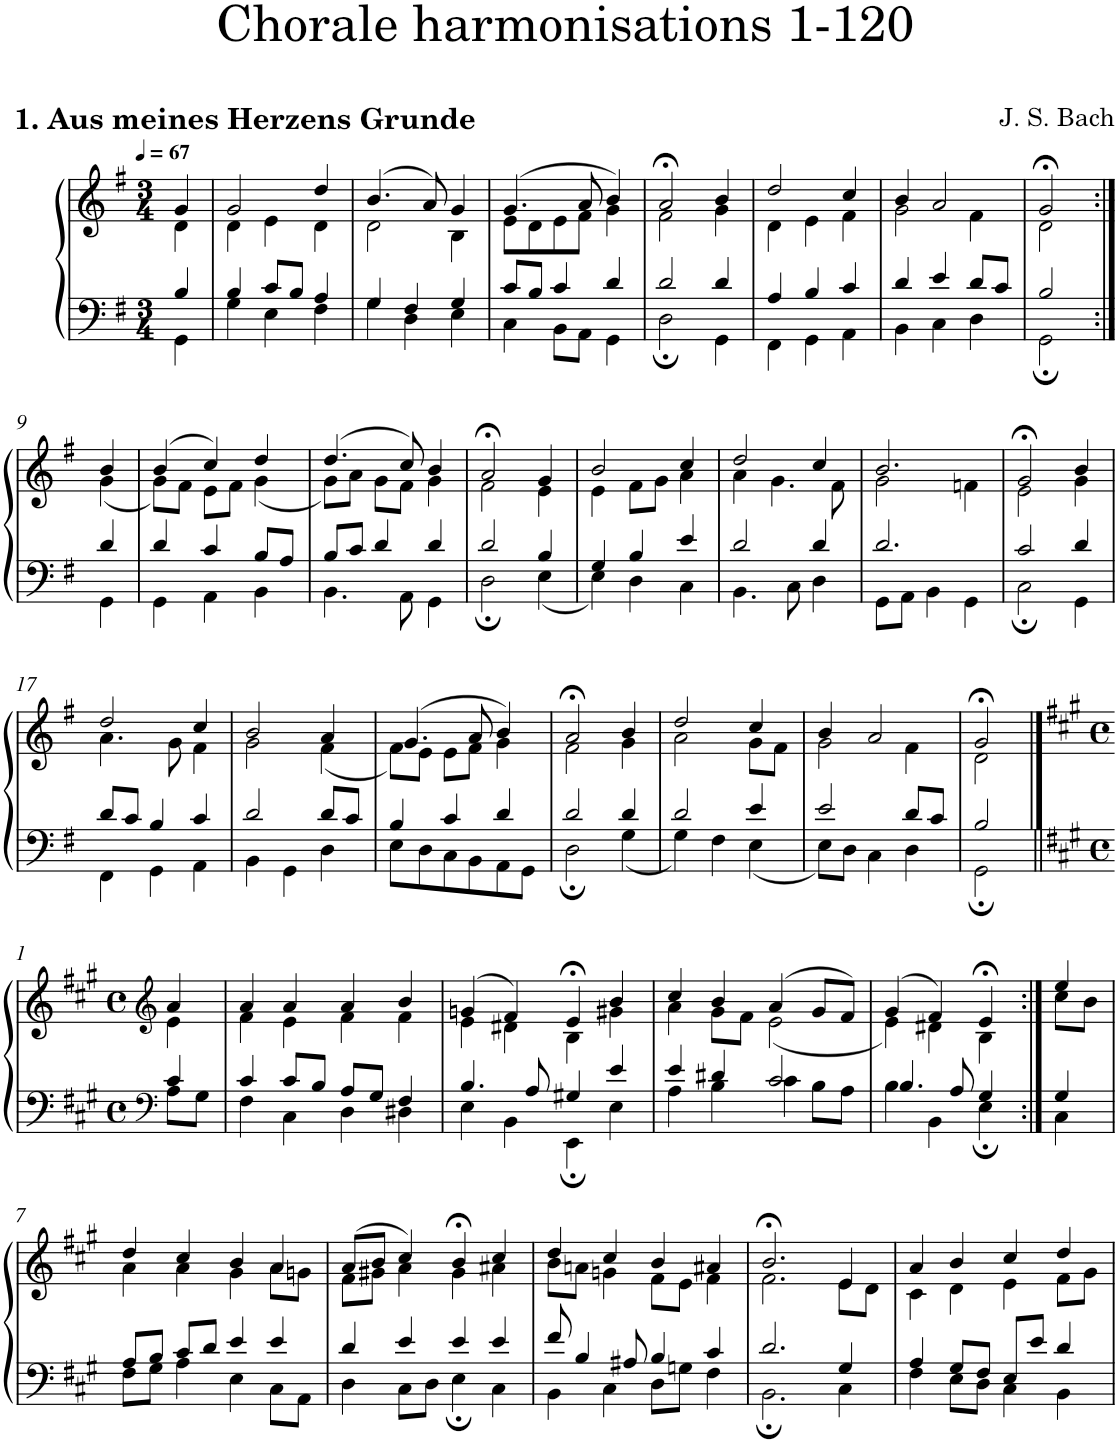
**kern	**kern
*part1	*part1
*staff2	*staff1
*I"Piano	*
*I'Pno	*
*clefF4	*clefG2
*k[f#]	*k[f#]
*M3/4	*M3/4
*MM67	*MM67
=1	=1
*^	*^
4B/	4GG\	4g/	4d\
=2	=2	=2	=2
4B/	4G\	2g/	4d\
8c/L	4E\	.	4e\
8B/J	.	.	.
4A/	4F#\	4dd/	4d\
=3	=3	=3	=3
4G/	4G\	(>4.b/	2d\
4F#/	4D\	.	.
.	.	8a/)	.
4G/	4E\	4g/	4B\
=4	=4	=4	=4
8c/L	4C\	(>4.g/	8e\L
8B/J	.	.	8d\
4c/	8BB\L	.	8e\
.	8AA\J	8a/	8f#\J
4d/	4GG\	4b/)	4g\
=5	=5	=5	=5
2d/	2D;\	2a;</	2f#\
4d/	4GG\	4b/	4g\
=6	=6	=6	=6
4A/	4FF#\	2dd/	4d\
4B/	4GG\	.	4e\
4c/	4AA\	4cc/	4f#\
=7	=7	=7	=7
4d/	4BB\	4b/	2g\
4e/	4C\	2a/	.
8d/L	4D\	.	4f#\
8c/J	.	.	.
=8	=8	=8	=8
2B/	2GG;\	2g;</	2d\
!!LO:LB:g=z	!!
=9:|!	=9:|!	=9:|!	=9:|!
4d/	4GG\	4b/	(<4g\
=10	=10	=10	=10
4d/	4GG\	(>4b/	8g\L)
.	.	.	8f#\J
4c/	4AA\	4cc/)	8e\L
.	.	.	8f#\J
8B/L	4BB\	4dd/	(<4g\
8A/J	.	.	.
=11	=11	=11	=11
8B/L	4.BB\	(>4.dd/	8g\L)
8c/J	.	.	8a\J
4d/	.	.	8g\L
.	8AA\	8cc/)	8f#\J
4d/	4GG\	4b/	4g\
=12	=12	=12	=12
2d/	2D;\	2a;</	2f#\
4B/	4E\	4g/	4e\
=13	=13	=13	=13
4G/	4E\	2b/	4e\
4B/	4D\	.	8f#\L
.	.	.	8g\J
4e/	4C\	4cc/	4a\
=14	=14	=14	=14
2d/	4.BB\	2dd/	4a\
.	.	.	4.g\
.	8C\	.	.
4d/	4D\	4cc/	.
.	.	.	8f#\
=15	=15	=15	=15
2.d/	8GG\L	2.b/	2g\
.	8AA\J	.	.
.	4BB\	.	.
.	4GG\	.	4fn\
=16	=16	=16	=16
2c/	2C;\	2g;</	2e\
4d/	4GG\	4b/	4g\
!!LO:LB:g=z	!!
=17	=17	=17	=17
8d/L	4FF#\	2dd/	4.a\
8c/J	.	.	.
4B/	4GG\	.	.
.	.	.	8g\
4c/	4AA\	4cc/	4f#\
=18	=18	=18	=18
2d/	4BB\	2b/	2g\
.	4GG\	.	.
8d/L	4D\	4a/	(<4f#\
8c/J	.	.	.
=19	=19	=19	=19
4B/	8E\L	(>4.g/	8f#\L)
.	8D\	.	8e\J
4c/	8C\	.	8e\L
.	8BB\	8a/	8f#\J
4d/	8AA\	4b/)	4g\
.	8GG\J	.	.
=20	=20	=20	=20
2d/	2D;\	2a;</	2f#\
4d/	4G\	4b/	4g\
=21	=21	=21	=21
2d/	4G\	2dd/	2a\
.	4F#\	.	.
4e/	4E\	4cc/	8g\L
.	.	.	8f#\J
=22	=22	=22	=22
2e/	8E\L	4b/	2g\
.	8D\J	.	.
.	4C\	2a/	.
8d/L	4D\	.	4f#\
8c/J	.	.	.
=23	=23	=23	=23
2B/	2GG;\	2g;</	2d\
!!LO:LB:g=z	!!
==1	==1	==1	==1
*clefF4	*	*clefG2	*
*k[f#c#g#]	*	*k[f#c#g#]	*
*M4/4	*	*M4/4	*
*met(c)	*	*met(c)	*
4c#/	8A\L	4a/	4e\
.	8G#\J	.	.
=2	=2	=2	=2
4c#/	4F#\	4a/	4f#\
8c#/L	4C#\	4a/	4e\
8B/J	.	.	.
8A/L	4D\	4a/	4f#\
8G#/J	.	.	.
4F#/	4D#X\	4b/	4f#\
=3	=3	=3	=3
4.B/	4E\	(>4gn/	4e\
.	4BB\	4f#/)	4d#X\
8A/	.	.	.
4G#X/	4EE;\	4e;</	4B\
4e/	4E\	4b/	4g#X\
=4	=4	=4	=4
4e/	4A\	4cc#/	4a\
4d#X/	4B\	4b/	8g#\L
.	.	.	8f#\J
2c#/	4c#\	(>4a/	(<2e\
.	8B\L	8g#/L	.
.	8A\J	8f#/J)	.
=5	=5	=5	=5
4.B/	4B\	(>4g#/	4e\)
.	4BB\	4f#/)	4d#X\
8A/	.	.	.
4G#/	4E;\	4e;</	4B\
=6:|!	=6:|!	=6:|!	=6:|!
4G#/	4C#\	4ee/	8cc#\L
.	.	.	8b\J
!!LO:LB:g=z	!!
=7	=7	=7	=7
8A/L	8F#\L	4dd/	4a\
8B/J	8G#\J	.	.
8c#/L	4A\	4cc#/	4a\
8d/J	.	.	.
4e/	4E\	4b/	4g#\
4e/	8C#\L	4a/	8a\L
.	8AA\J	.	8gn\J
=8	=8	=8	=8
4d/	4D\	(>8a/L	8f#\L
.	.	8b/J	8g#X\J
4e/	8C#\L	4cc#/)	4a\
.	8D\J	.	.
4e/	4E;\	4b;</	4g#\
4e/	4C#\	4cc#/	4a#X\
=9	=9	=9	=9
8f#/	4BB\	4dd/	8b\L
4B/	.	.	8an\J
.	4C#\	4cc#/	4gn\
8A#X/	.	.	.
4B/	8D\L	4b/	8f#\L
.	8Gn\J	.	8e\J
4c#/	4F#\	4a#X/	4f#\
=10	=10	=10	=10
2.d/	2.BB;\	2.b;</	2.f#\
4G#/	4C#\	4e/	8e\L
.	.	.	8d\J
=11	=11	=11	=11
4A/	4F#\	4a/	4c#\
8G#/L	8E\L	4b/	4d\
8F#/J	8D\J	.	.
8E/L	4C#\	4cc#/	4e\
8e/J	.	.	.
4d/	4BB\	4dd/	8f#\L
.	.	.	8g#\J
*v	*v	*	*
*	*v	*v
=	=
*-	*-
